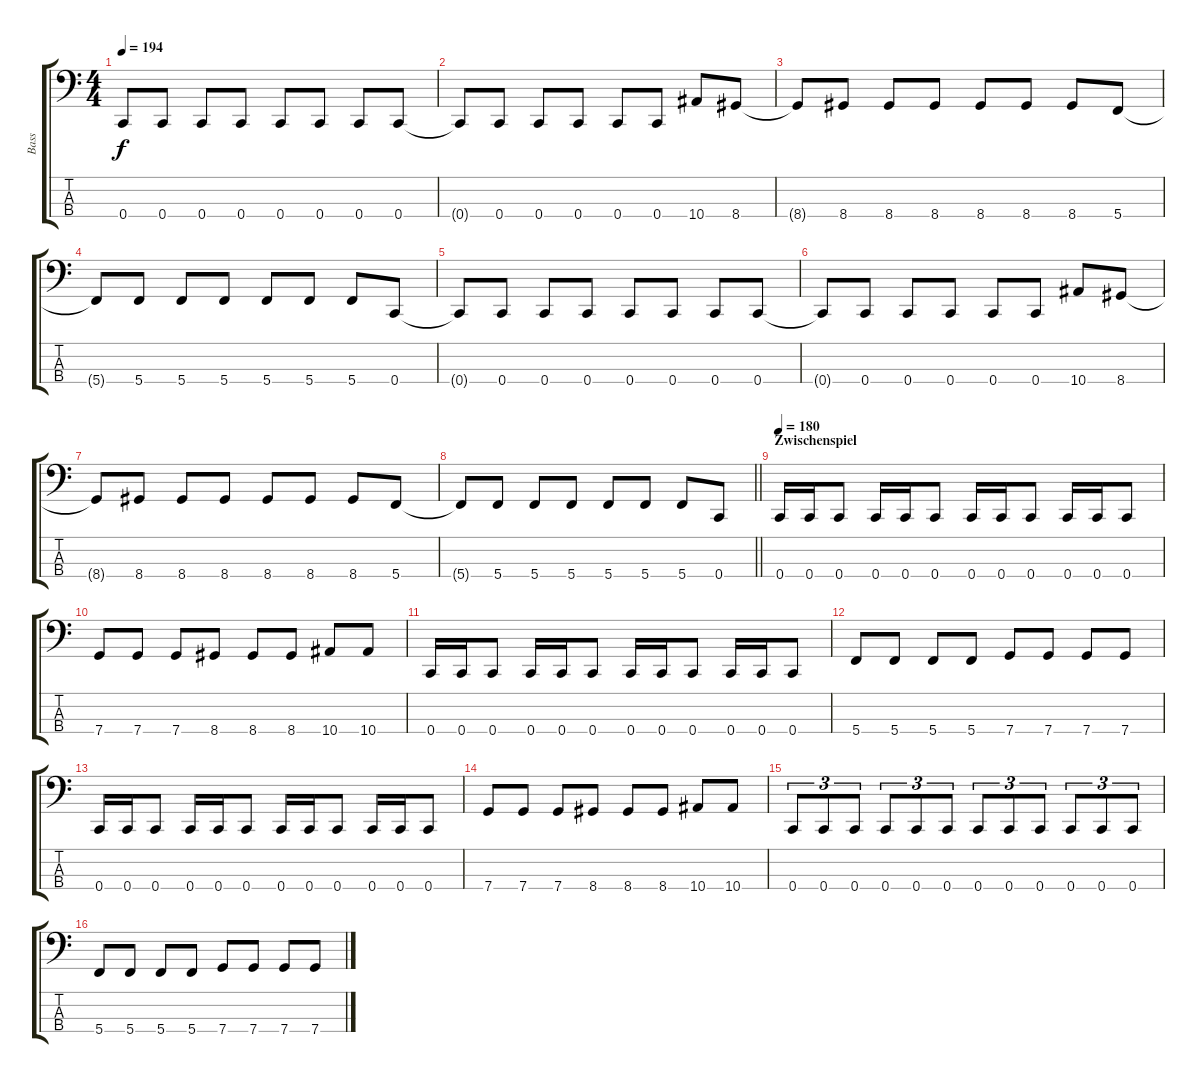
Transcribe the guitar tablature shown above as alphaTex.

\track ("Bass" "Bass") {instrument electricbasspick}
\staff {score tabs}
\tuning (F2 C2 G1 C1) {hide}
\ts (4 4)
\tempo 194
\clef f4
\ks c
0.4{t}.8{dy f} 0.4.8 0.4.8 0.4.8 0.4.8 0.4.8 0.4.8 0.4.8 |
0.4{t}.8 0.4.8 0.4.8 0.4.8 0.4.8 0.4.8 10.4.8 8.4.8 |
8.4{t}.8 8.4.8 8.4.8 8.4.8 8.4.8 8.4.8 8.4.8 5.4.8 |
5.4{t}.8 5.4.8 5.4.8 5.4.8 5.4.8 5.4.8 5.4.8 0.4.8 |
0.4{t}.8 0.4.8 0.4.8 0.4.8 0.4.8 0.4.8 0.4.8 0.4.8 |
0.4{t}.8 0.4.8 0.4.8 0.4.8 0.4.8 0.4.8 10.4.8 8.4.8 |
8.4{t}.8 8.4.8 8.4.8 8.4.8 8.4.8 8.4.8 8.4.8 5.4.8 |
\barLineRight lightlight
5.4{t}.8 5.4.8 5.4.8 5.4.8 5.4.8 5.4.8 5.4.8 0.4.8 |
\section ("" "Zwischenspiel")
\tempo 180
0.4.16 0.4.16 0.4.8 0.4.16 0.4.16 0.4.8 0.4.16 0.4.16 0.4.8 0.4.16 0.4.16 0.4.8 |
7.4.8 7.4.8 7.4.8 8.4.8 8.4.8 8.4.8 10.4.8 10.4.8 |
0.4.16 0.4.16 0.4.8 0.4.16 0.4.16 0.4.8 0.4.16 0.4.16 0.4.8 0.4.16 0.4.16 0.4.8 |
5.4.8 5.4.8 5.4.8 5.4.8 7.4.8 7.4.8 7.4.8 7.4.8 |
0.4.16 0.4.16 0.4.8 0.4.16 0.4.16 0.4.8 0.4.16 0.4.16 0.4.8 0.4.16 0.4.16 0.4.8 |
7.4.8 7.4.8 7.4.8 8.4.8 8.4.8 8.4.8 10.4.8 10.4.8 |
0.4.8{tu (3 2)} 0.4.8{tu (3 2)} 0.4.8{tu (3 2)} 0.4.8{tu (3 2)} 0.4.8{tu (3 2)} 0.4.8{tu (3 2)} 0.4.8{tu (3 2)} 0.4.8{tu (3 2)} 0.4.8{tu (3 2)} 0.4.8{tu (3 2)} 0.4.8{tu (3 2)} 0.4.8{tu (3 2)} |
5.4.8 5.4.8 5.4.8 5.4.8 7.4.8 7.4.8 7.4.8 7.4.8
